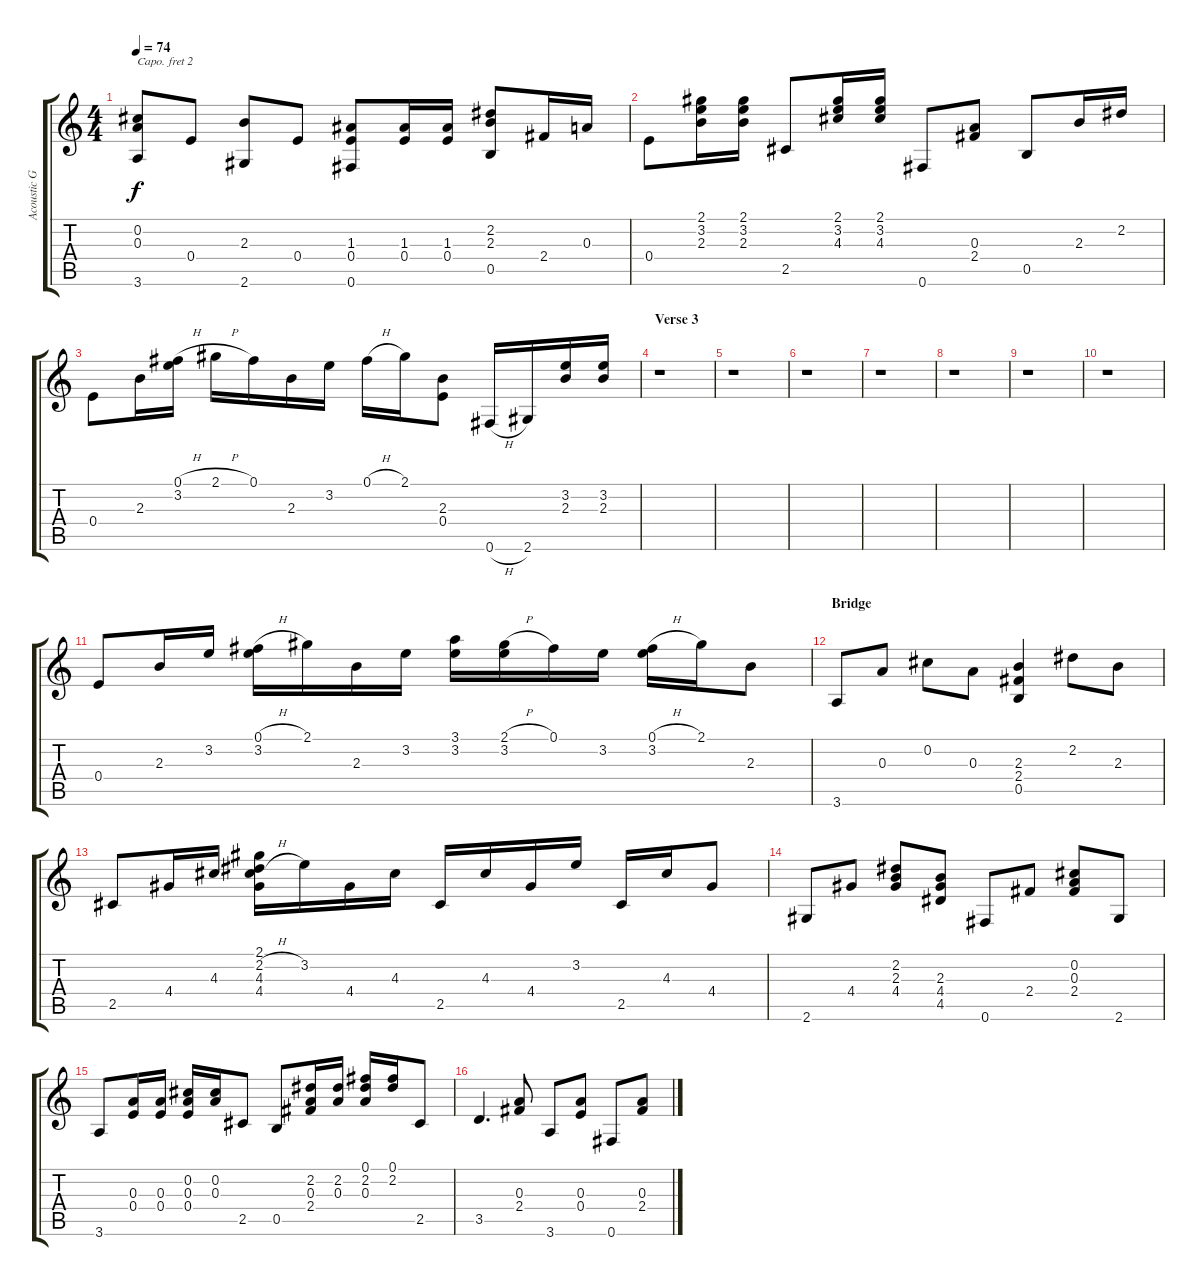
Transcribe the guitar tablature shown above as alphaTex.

\track ("Acoustic Guitar (Capo 2)" "Acoustic G") {instrument acousticguitarsteel}
\staff {score tabs}
\capo 2
\tuning (E4 B3 G3 D3 A2 E2) {hide}
\ts (4 4)
\tempo 74
\clef g2
\ks c
(0.2 0.3 3.6).8{dy f} 0.4.8 (2.3 2.6).8 0.4.8 (1.3 0.4 0.6).8 (1.3 0.4).16 (1.3 0.4).16 (2.2 2.3 0.5).8 2.4.16 0.3.16 |
0.4.8 (2.1 3.2 2.3).16 (2.1 3.2 2.3).16 2.5.8 (2.1 3.2 4.3).16 (2.1 3.2 4.3).16 0.6.8 (0.3 2.4).8 0.5.8 2.3.16 2.2.16 |
0.4.8 2.3.16 (0.1{h} 3.2).16 2.1{h}.16 0.1.16 2.3.16 3.2.16 0.1{h}.16 2.1.16 (2.3 0.4).8 0.6{h}.16 2.6.16 (3.2 2.3).16 (3.2 2.3).16 |
\section ("" "Verse 3")
r.1 |
r.1 |
r.1 |
r.1 |
r.1 |
r.1 |
r.1 |
0.4.8 2.3.16 3.2.16 (0.1{h} 3.2).16 2.1.16 2.3.16 3.2.16 (3.1 3.2).16 (2.1{h} 3.2).16 0.1.16 3.2.16 (0.1{h} 3.2).16 2.1.16 2.3.8 |
\section ("" "Bridge")
3.6.8 0.3.8 0.2.8 0.3.8 (2.3 2.4 0.5).4 2.2.8 2.3.8 |
2.5.8 4.4.16 4.3.16 (2.1 2.2{h} 4.3 4.4).16 3.2.16 4.4.16 4.3.16 2.5.16 4.3.16 4.4.16 3.2.16 2.5.16 4.3.16 4.4.8 |
2.6.8 4.4.8 (2.2 2.3 4.4).8 (2.3 4.4 4.5).8 0.6.8 2.4.8 (0.2 0.3 2.4).8 2.6.8 |
3.6.8 (0.3 0.4).16 (0.3 0.4).16 (0.2 0.3 0.4).16 (0.2 0.3).16 2.5.8 0.5.8 (2.2 0.3 2.4).16 (2.2 0.3).16 (0.1 2.2 0.3).16 (0.1 2.2).16 2.5.8 |
3.5.4{d} (0.3 2.4).8 3.6.8 (0.3 0.4).8 0.6.8 (0.3 2.4).8
